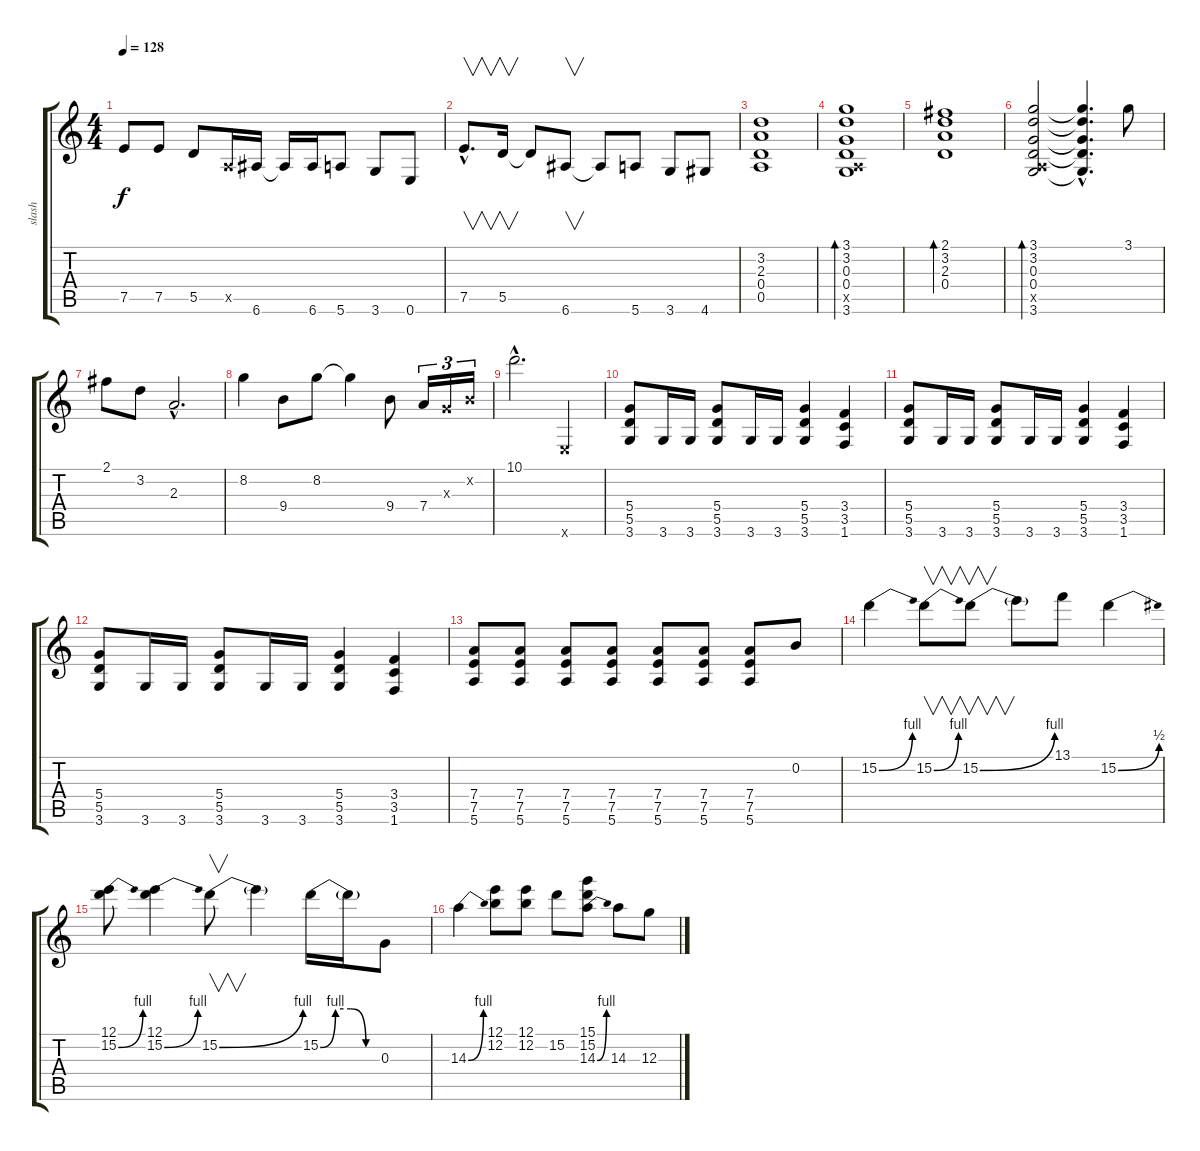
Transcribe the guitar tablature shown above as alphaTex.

\track ("slash" "slash") {instrument distortionguitar}
\staff {score tabs}
\tuning (E4 B3 G3 D3 A2 E2) {hide}
\ts (4 4)
\tempo 128
\clef g2
\ks c
7.5.8{dy f} 7.5.8 5.5.8 0.5{x}.16 6.6.16 6.6{t}.16 6.6.16 5.6.8 3.6.8 0.6.8 |
7.5{hac}.8{v d} 5.5.16{v} 5.5{t}.8 6.6.8{v} 6.6{t}.8 5.6.8 3.6.8 4.6.8 |
(3.2 2.3 0.4 0.5).1{instrument electricguitarclean} |
(3.1 3.2 0.3 0.4 0.5{x} 3.6).1{bd 60} |
(2.1 3.2 2.3 0.4).1{bd 60} |
(3.1 3.2 0.3 0.4 0.5{x} 3.6).2{bd 60} (3.1{hac t} 3.2{hac t} 0.3{hac t} 0.4{hac t} 3.6{hac t}).4{d} 3.1.8 |
2.1.8 3.2.8 2.3{hac}.2{d} |
8.2.4 9.4.8 8.2.8 8.2{t}.4 9.4.8 7.4.16{tu (3 2)} 0.3{x}.16{tu (3 2)} 0.2{x}.16{tu (3 2)} |
10.1{hac}.2{d} 0.6{x}.4 |
(5.4 5.5 3.6).8{instrument distortionguitar} 3.6.16 3.6.16 (5.4 5.5 3.6).8 3.6.16 3.6.16 (5.4 5.5 3.6).4 (3.4 3.5 1.6).4 |
(5.4 5.5 3.6).8 3.6.16 3.6.16 (5.4 5.5 3.6).8 3.6.16 3.6.16 (5.4 5.5 3.6).4 (3.4 3.5 1.6).4 |
(5.4 5.5 3.6).8 3.6.16 3.6.16 (5.4 5.5 3.6).8 3.6.16 3.6.16 (5.4 5.5 3.6).4 (3.4 3.5 1.6).4 |
(7.4 7.5 5.6).8 (7.4 7.5 5.6).8 (7.4 7.5 5.6).8 (7.4 7.5 5.6).8 (7.4 7.5 5.6).8 (7.4 7.5 5.6).8 (7.4 7.5 5.6).8 0.2.8 |
15.2{be (bend 0 0 60 4)}.4 15.2{be (bend 0 0 60 4)}.8{v} 15.2{be (bend 0 0 60 4)}.8{v} 15.2{t}.8 13.1.8 15.2{be (bend 0 0 60 2)}.4 |
(12.1 15.2{be (bend 0 0 60 4)}).8 (12.1 15.2{be (bend 0 0 60 4)}).4 15.2{be (bend 0 0 60 4)}.8{v} 15.2{t}.4 15.2{be (custom 0 0 15 4 30 4 45 0 60 0)}.16 15.2{t}.16 0.3.8 |
14.3{be (bend 0 0 60 4)}.4 (12.1 12.2).8 (12.1 12.2).8 15.2.8 (15.1 15.2 14.3{be (bend 0 0 60 4)}).8 14.3.8 12.3.8
